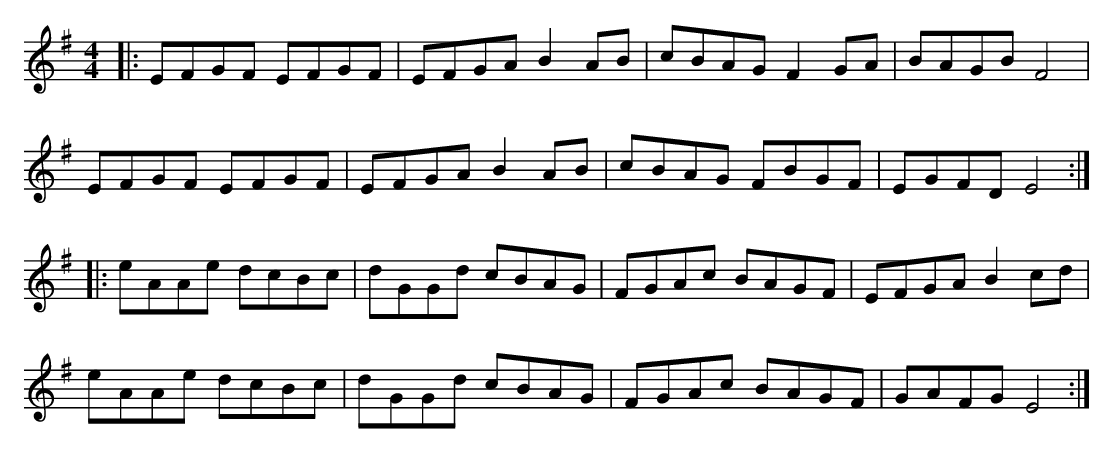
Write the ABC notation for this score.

X:1
M:4/4
K:Emin
|:EFGF EFGF|EFGA B2AB|cBAG F2GA|BAGB F4|
EFGF EFGF|EFGA B2AB|cBAG FBGF|EGFD E4:|
|:eAAe dcBc|dGGd cBAG|FGAc BAGF|EFGA B2cd|
eAAe dcBc|dGGd cBAG|FGAc BAGF|GAFG E4:|
